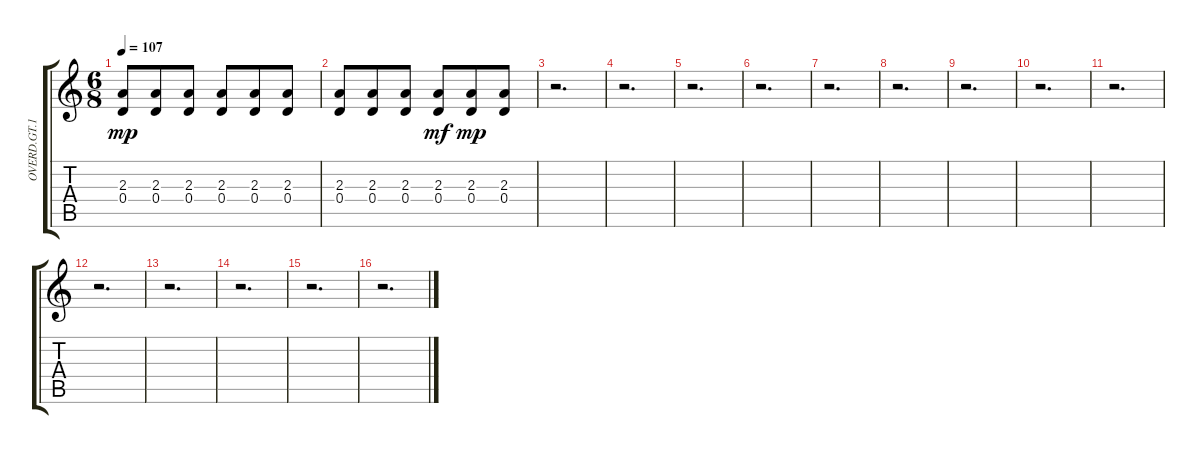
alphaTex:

\track ("OVERD.GT.1" "OVERD.GT.1") {instrument overdrivenguitar}
\staff {score tabs}
\tuning (E4 B3 G3 D3 A2 E2) {hide}
\ts (6 8)
\tempo 107
\clef g2
\ks c
(2.3 0.4).8{dy mp} (2.3 0.4).8 (2.3 0.4).8 (2.3 0.4).8 (2.3 0.4).8 (2.3 0.4).8 |
(2.3 0.4).8 (2.3 0.4).8 (2.3 0.4).8 (2.3 0.4).8{dy mf} (2.3 0.4).8{dy mp} (2.3 0.4).8 |
r.2{d} |
r.2{d} |
r.2{d} |
r.2{d} |
r.2{d} |
r.2{d} |
r.2{d} |
r.2{d} |
r.2{d} |
r.2{d} |
r.2{d} |
r.2{d} |
r.2{d} |
r.2{d}
